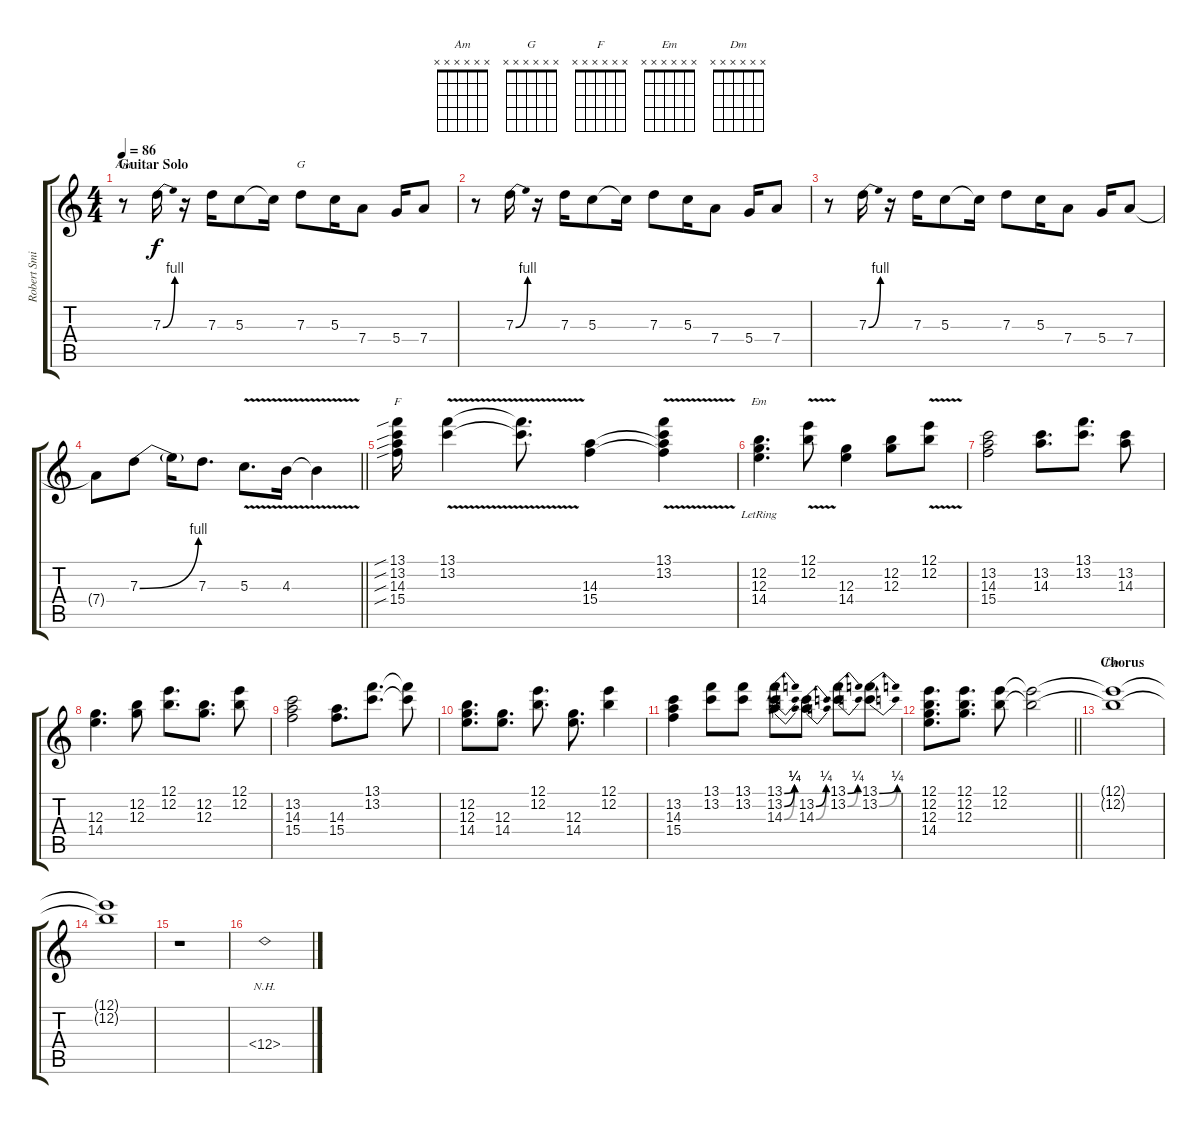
\track ("Robert Smith 2" "Robert Smi") {instrument electricguitarclean}
\staff {score tabs}
\tuning (E4 B3 G3 D3 A2 E2) {hide}
\chord ("Am" x x x x x x)
\chord ("G" x x x x x x)
\chord ("F" x x x x x x)
\chord ("Em" x x x x x x)
\chord ("Dm" x x x x x x)
\ts (4 4)
\section ("" "Guitar Solo")
\tempo 86
\clef g2
\ks c
r.8{ch "Am" dy f instrument distortionguitar} 7.3{be (bend 0 0 60 4)}.16 r.16 7.3.16 5.3.8 5.3{t}.16 7.3.8{ch "G"} 5.3.16 7.4.8 5.4.16 7.4.8 |
r.8 7.3{be (bend 0 0 60 4)}.16 r.16 7.3.16 5.3.8 5.3{t}.16 7.3.8 5.3.16 7.4.8 5.4.16 7.4.8 |
r.8 7.3{be (bend 0 0 60 4)}.16 r.16 7.3.16 5.3.8 5.3{t}.16 7.3.8 5.3.16 7.4.8 5.4.16 7.4.8 |
\barLineRight lightlight
7.4{t}.8 7.3{be (bend 0 0 60 4)}.8 7.3{t}.16 7.3.8{d} 5.3{v}.8{d} 4.3{v}.16 4.3{t}.4 |
(13.1{sib} 13.2{sib} 14.3{sib} 15.4{sib}).16{ch "F"} (13.1{v} 13.2{v}).4 (13.1{t} 13.2{t}).8{d} (14.3 15.4).4 (13.1{v} 13.2{v} 14.3{t} 15.4{t}).4 |
(12.2 12.3{lr} 14.4{lr}).4{d ch "Em"} (12.1{v} 12.2{v}).8 (12.3 14.4).4 (12.2 12.3).8 (12.1{v} 12.2{v}).8 |
(13.2 14.3 15.4).2 (13.2 14.3).8{d} (13.1 13.2).8{d} (13.2 14.3).8 |
(12.3 14.4).4{d} (12.2 12.3).8 (12.1 12.2).8{d} (12.2 12.3).8{d} (12.1 12.2).8 |
(13.2 14.3 15.4).2 (14.3 15.4).8{d} (13.1 13.2).8{d} (13.1{t} 13.2{t}).8 |
(12.2 12.3 14.4).8{d} (12.3 14.4).8{d} (12.1 12.2).8{d} (12.3 14.4).8{d} (12.1 12.2).4 |
(13.2 14.3 15.4).4 (13.1 13.2).8 (13.1 13.2).8 (13.1{be (bend 0 0 60 1)} 13.2{be (bend 0 0 60 1)} 14.3{be (bend 0 0 60 1)}).8 (13.2{be (bend 0 0 60 1)} 14.3{be (bend 0 0 60 1)}).8 (13.1{be (bend 0 0 60 1)} 13.2{be (bend 0 0 60 1)}).8 (13.1{be (bend 0 0 60 1)} 13.2{be (bend 0 0 60 1)}).8 |
\barLineRight lightlight
(12.1 12.2 12.3 14.4).8{d} (12.1 12.2 12.3).8{d} (12.1 12.2).8 (12.1{t} 12.2{t}).2 |
\section ("" "Chorus")
(12.1{t} 12.2{t}).1{ch "Dm"} |
(12.1{t} 12.2{t}).1 |
r.1 |
12.4{nh}.1{instrument electricguitarclean}
